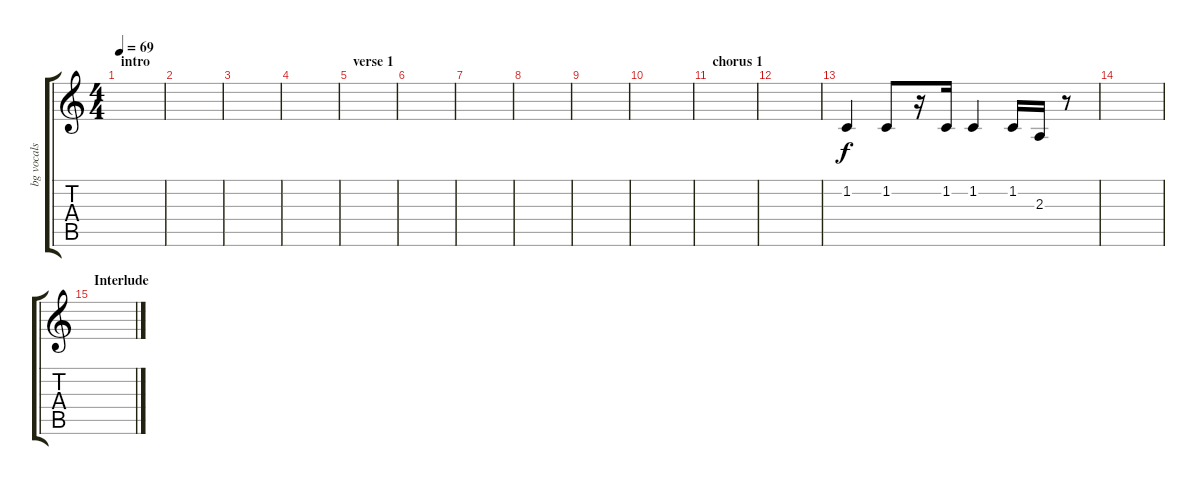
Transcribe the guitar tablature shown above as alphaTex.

\track ("bg vocals" "bg vocals") {instrument clarinet}
\staff {score tabs}
\tuning (E4 B3 G3 D3 A2 E2) {hide}
\ts (4 4)
\section ("" "intro")
\tempo 69
\clef g2
\ks c
|
|
|
|
\section ("" "verse 1")
|
|
|
|
|
|
\section ("" "chorus 1")
|
|
1.2.4 1.2.8 r.16 1.2.16 1.2.4 1.2.16 2.3.16 r.8 |
|
\section ("" "Interlude")
